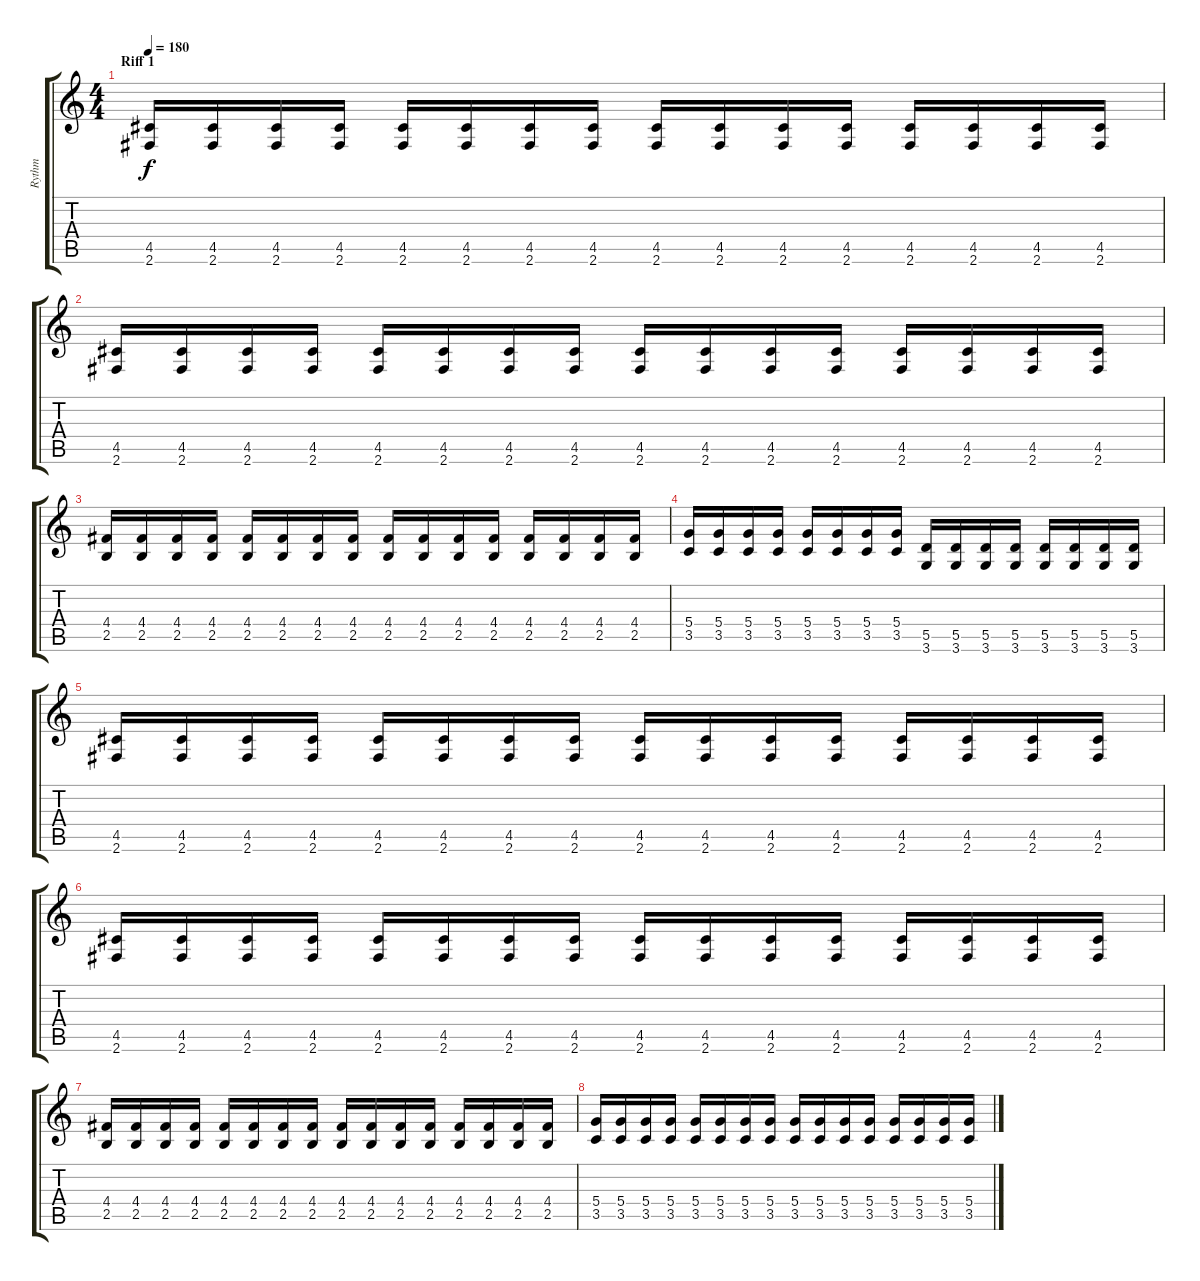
\track ("Rythm" "Rythm") {instrument distortionguitar}
\staff {score tabs}
\tuning (E4 B3 G3 D3 A2 E2) {hide}
\ts (4 4)
\section ("" "Riff 1")
\tempo 180
\clef g2
\ks c
(4.5 2.6).16{dy f} (4.5 2.6).16 (4.5 2.6).16 (4.5 2.6).16 (4.5 2.6).16 (4.5 2.6).16 (4.5 2.6).16 (4.5 2.6).16 (4.5 2.6).16 (4.5 2.6).16 (4.5 2.6).16 (4.5 2.6).16 (4.5 2.6).16 (4.5 2.6).16 (4.5 2.6).16 (4.5 2.6).16 |
(4.5 2.6).16 (4.5 2.6).16 (4.5 2.6).16 (4.5 2.6).16 (4.5 2.6).16 (4.5 2.6).16 (4.5 2.6).16 (4.5 2.6).16 (4.5 2.6).16 (4.5 2.6).16 (4.5 2.6).16 (4.5 2.6).16 (4.5 2.6).16 (4.5 2.6).16 (4.5 2.6).16 (4.5 2.6).16 |
(4.4 2.5).16 (4.4 2.5).16 (4.4 2.5).16 (4.4 2.5).16 (4.4 2.5).16 (4.4 2.5).16 (4.4 2.5).16 (4.4 2.5).16 (4.4 2.5).16 (4.4 2.5).16 (4.4 2.5).16 (4.4 2.5).16 (4.4 2.5).16 (4.4 2.5).16 (4.4 2.5).16 (4.4 2.5).16 |
(5.4 3.5).16 (5.4 3.5).16 (5.4 3.5).16 (5.4 3.5).16 (5.4 3.5).16 (5.4 3.5).16 (5.4 3.5).16 (5.4 3.5).16 (5.5 3.6).16 (5.5 3.6).16 (5.5 3.6).16 (5.5 3.6).16 (5.5 3.6).16 (5.5 3.6).16 (5.5 3.6).16 (5.5 3.6).16 |
(4.5 2.6).16 (4.5 2.6).16 (4.5 2.6).16 (4.5 2.6).16 (4.5 2.6).16 (4.5 2.6).16 (4.5 2.6).16 (4.5 2.6).16 (4.5 2.6).16 (4.5 2.6).16 (4.5 2.6).16 (4.5 2.6).16 (4.5 2.6).16 (4.5 2.6).16 (4.5 2.6).16 (4.5 2.6).16 |
(4.5 2.6).16 (4.5 2.6).16 (4.5 2.6).16 (4.5 2.6).16 (4.5 2.6).16 (4.5 2.6).16 (4.5 2.6).16 (4.5 2.6).16 (4.5 2.6).16 (4.5 2.6).16 (4.5 2.6).16 (4.5 2.6).16 (4.5 2.6).16 (4.5 2.6).16 (4.5 2.6).16 (4.5 2.6).16 |
(4.4 2.5).16 (4.4 2.5).16 (4.4 2.5).16 (4.4 2.5).16 (4.4 2.5).16 (4.4 2.5).16 (4.4 2.5).16 (4.4 2.5).16 (4.4 2.5).16 (4.4 2.5).16 (4.4 2.5).16 (4.4 2.5).16 (4.4 2.5).16 (4.4 2.5).16 (4.4 2.5).16 (4.4 2.5).16 |
(5.4 3.5).16 (5.4 3.5).16 (5.4 3.5).16 (5.4 3.5).16 (5.4 3.5).16 (5.4 3.5).16 (5.4 3.5).16 (5.4 3.5).16 (5.4 3.5).16 (5.4 3.5).16 (5.4 3.5).16 (5.4 3.5).16 (5.4 3.5).16 (5.4 3.5).16 (5.4 3.5).16 (5.4 3.5).16
